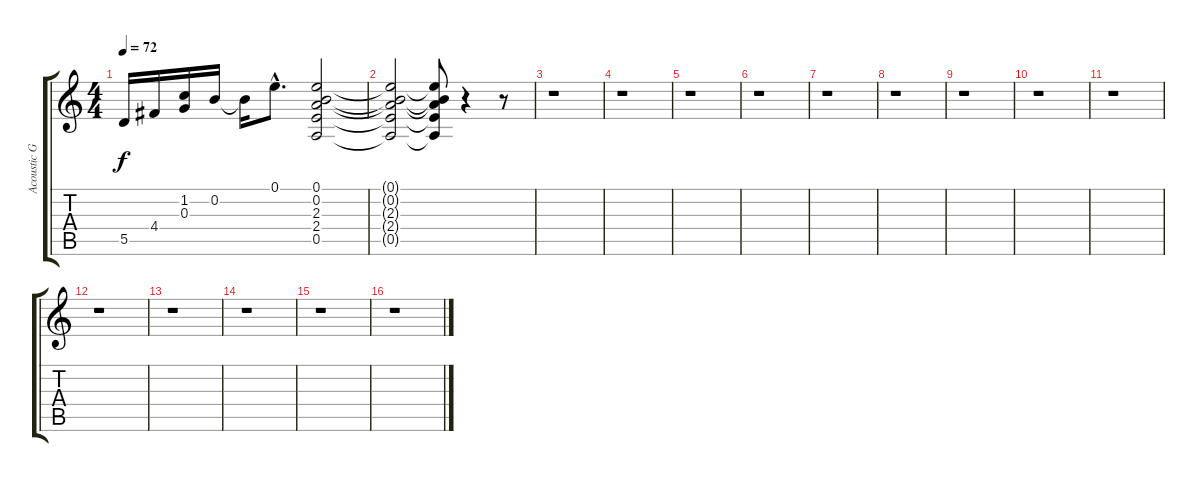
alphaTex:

\track ("Acoustic Guitar" "Acoustic G") {instrument acousticguitarnylon}
\staff {score tabs}
\tuning (E4 B3 G3 D3 A2 E2) {hide}
\ts (4 4)
\tempo 72
\clef g2
\ks c
5.5.16{dy f} 4.4.16 (1.2 0.3).16 0.2.16 0.2{t}.16 0.1{hac}.8{d} (0.1 0.2 2.3 2.4 0.5).2 |
(0.1{t} 0.2{t} 2.3{t} 2.4{t} 0.5{t}).2 (0.1{t} 0.2{t} 2.3{t} 2.4{t} 0.5{t}).8 r.4 r.8 |
r.1 |
r.1 |
r.1 |
r.1 |
r.1 |
r.1 |
r.1 |
r.1 |
r.1 |
r.1 |
r.1 |
r.1 |
r.1 |
r.1
